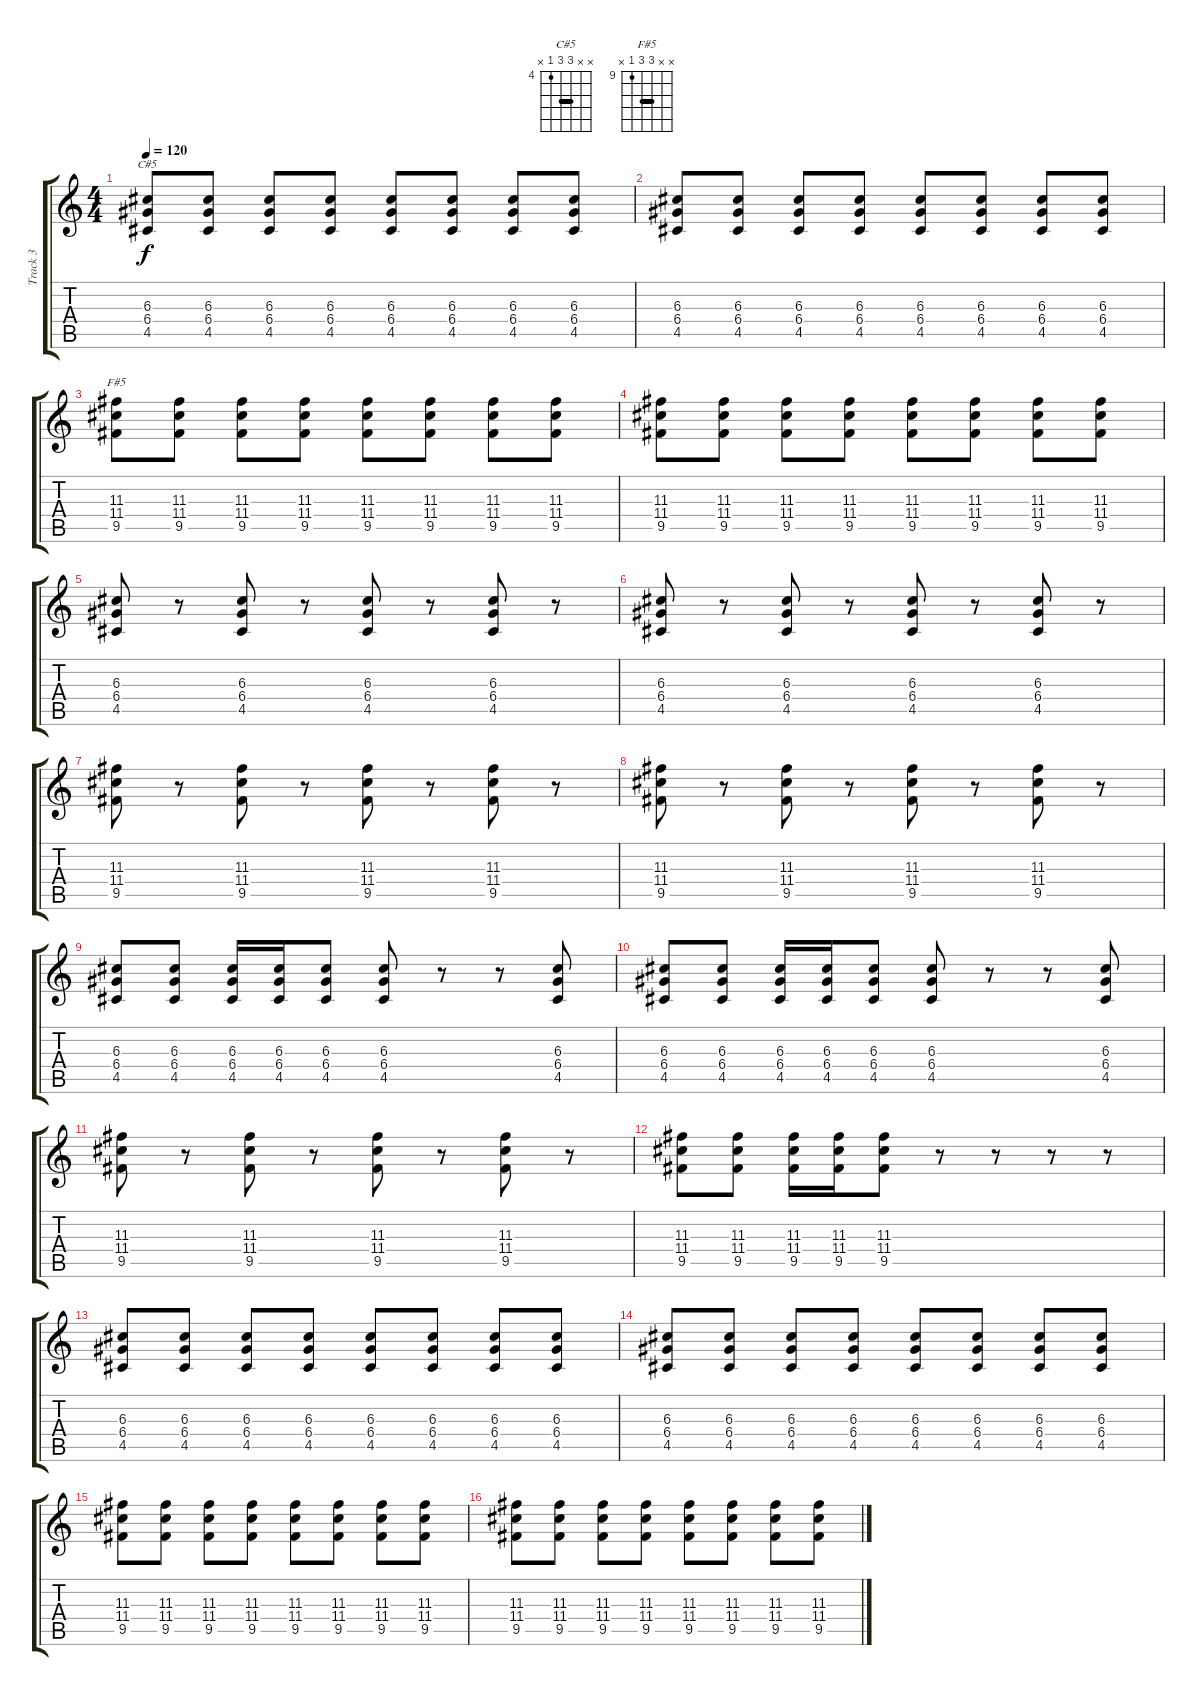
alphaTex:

\track ("Track 3" "Track 3") {instrument distortionguitar}
\staff {score tabs}
\tuning (E4 B3 G3 D3 A2 E2) {hide}
\chord ("C#5" x x 6 6 4 x) {firstfret 4 barre 6}
\chord ("F#5" x x 11 11 9 x) {firstfret 9 barre 11}
\ts (4 4)
\tempo 120
\clef g2
\ks c
(6.3 6.4 4.5).8{ch "C#5" dy f} (6.3 6.4 4.5).8 (6.3 6.4 4.5).8 (6.3 6.4 4.5).8 (6.3 6.4 4.5).8 (6.3 6.4 4.5).8 (6.3 6.4 4.5).8 (6.3 6.4 4.5).8 |
(6.3 6.4 4.5).8 (6.3 6.4 4.5).8 (6.3 6.4 4.5).8 (6.3 6.4 4.5).8 (6.3 6.4 4.5).8 (6.3 6.4 4.5).8 (6.3 6.4 4.5).8 (6.3 6.4 4.5).8 |
(11.3 11.4 9.5).8{ch "F#5"} (11.3 11.4 9.5).8 (11.3 11.4 9.5).8 (11.3 11.4 9.5).8 (11.3 11.4 9.5).8 (11.3 11.4 9.5).8 (11.3 11.4 9.5).8 (11.3 11.4 9.5).8 |
(11.3 11.4 9.5).8 (11.3 11.4 9.5).8 (11.3 11.4 9.5).8 (11.3 11.4 9.5).8 (11.3 11.4 9.5).8 (11.3 11.4 9.5).8 (11.3 11.4 9.5).8 (11.3 11.4 9.5).8 |
(6.3 6.4 4.5).8 r.8 (6.3 6.4 4.5).8 r.8 (6.3 6.4 4.5).8 r.8 (6.3 6.4 4.5).8 r.8 |
(6.3 6.4 4.5).8 r.8 (6.3 6.4 4.5).8 r.8 (6.3 6.4 4.5).8 r.8 (6.3 6.4 4.5).8 r.8 |
(11.3 11.4 9.5).8 r.8 (11.3 11.4 9.5).8 r.8 (11.3 11.4 9.5).8 r.8 (11.3 11.4 9.5).8 r.8 |
(11.3 11.4 9.5).8 r.8 (11.3 11.4 9.5).8 r.8 (11.3 11.4 9.5).8 r.8 (11.3 11.4 9.5).8 r.8 |
(6.3 6.4 4.5).8 (6.3 6.4 4.5).8 (6.3 6.4 4.5).16 (6.3 6.4 4.5).16 (6.3 6.4 4.5).8 (6.3 6.4 4.5).8 r.8 r.8 (6.3 6.4 4.5).8 |
(6.3 6.4 4.5).8 (6.3 6.4 4.5).8 (6.3 6.4 4.5).16 (6.3 6.4 4.5).16 (6.3 6.4 4.5).8 (6.3 6.4 4.5).8 r.8 r.8 (6.3 6.4 4.5).8 |
(11.3 11.4 9.5).8 r.8 (11.3 11.4 9.5).8 r.8 (11.3 11.4 9.5).8 r.8 (11.3 11.4 9.5).8 r.8 |
(11.3 11.4 9.5).8 (11.3 11.4 9.5).8 (11.3 11.4 9.5).16 (11.3 11.4 9.5).16 (11.3 11.4 9.5).8 r.8 r.8 r.8 r.8 |
(6.3 6.4 4.5).8 (6.3 6.4 4.5).8 (6.3 6.4 4.5).8 (6.3 6.4 4.5).8 (6.3 6.4 4.5).8 (6.3 6.4 4.5).8 (6.3 6.4 4.5).8 (6.3 6.4 4.5).8 |
(6.3 6.4 4.5).8 (6.3 6.4 4.5).8 (6.3 6.4 4.5).8 (6.3 6.4 4.5).8 (6.3 6.4 4.5).8 (6.3 6.4 4.5).8 (6.3 6.4 4.5).8 (6.3 6.4 4.5).8 |
(11.3 11.4 9.5).8 (11.3 11.4 9.5).8 (11.3 11.4 9.5).8 (11.3 11.4 9.5).8 (11.3 11.4 9.5).8 (11.3 11.4 9.5).8 (11.3 11.4 9.5).8 (11.3 11.4 9.5).8 |
(11.3 11.4 9.5).8 (11.3 11.4 9.5).8 (11.3 11.4 9.5).8 (11.3 11.4 9.5).8 (11.3 11.4 9.5).8 (11.3 11.4 9.5).8 (11.3 11.4 9.5).8 (11.3 11.4 9.5).8
